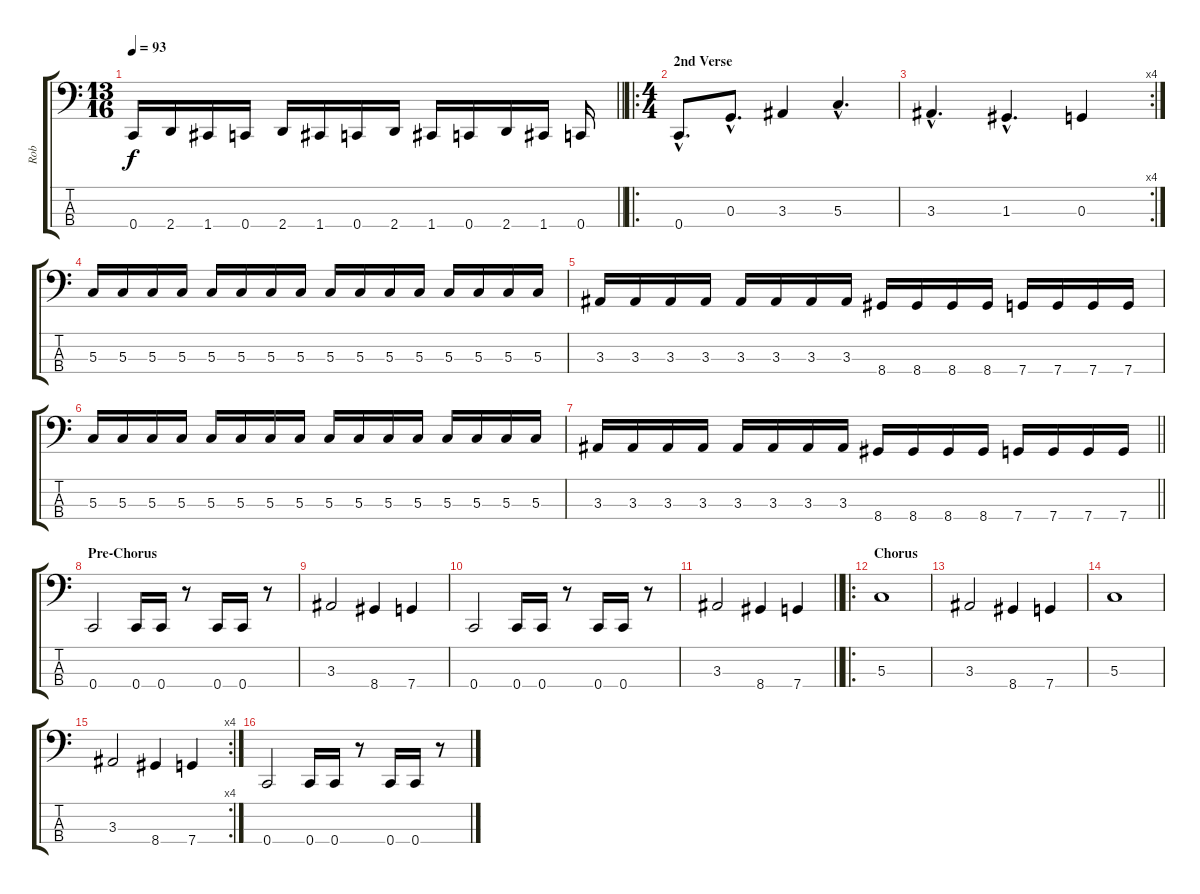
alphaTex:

\track ("Rob" "Rob") {instrument electricbassfinger}
\staff {score tabs}
\tuning (F2 C2 G1 C1) {hide}
\ts (13 16)
\tempo 93
\clef f4
\barLineRight lightlight
\ks c
0.4.16{dy f} 2.4.16 1.4.16 0.4.16 2.4.16 1.4.16 0.4.16 2.4.16 1.4.16 0.4.16 2.4.16 1.4.16 0.4.16 |
\ro
\ts (4 4)
\section ("" "2nd Verse")
0.4{hac}.8{d} 0.3{hac}.8{d} 3.3.4 5.3{hac}.4{d} |
\rc 4
3.3{hac}.4{d} 1.3{hac}.4{d} 0.3.4 |
5.3.16 5.3.16 5.3.16 5.3.16 5.3.16 5.3.16 5.3.16 5.3.16 5.3.16 5.3.16 5.3.16 5.3.16 5.3.16 5.3.16 5.3.16 5.3.16 |
3.3.16 3.3.16 3.3.16 3.3.16 3.3.16 3.3.16 3.3.16 3.3.16 8.4.16 8.4.16 8.4.16 8.4.16 7.4.16 7.4.16 7.4.16 7.4.16 |
5.3.16 5.3.16 5.3.16 5.3.16 5.3.16 5.3.16 5.3.16 5.3.16 5.3.16 5.3.16 5.3.16 5.3.16 5.3.16 5.3.16 5.3.16 5.3.16 |
\barLineRight lightlight
3.3.16 3.3.16 3.3.16 3.3.16 3.3.16 3.3.16 3.3.16 3.3.16 8.4.16 8.4.16 8.4.16 8.4.16 7.4.16 7.4.16 7.4.16 7.4.16 |
\section ("" "Pre-Chorus")
0.4.2 0.4.16 0.4.16 r.8 0.4.16 0.4.16 r.8 |
3.3.2 8.4.4 7.4.4 |
0.4.2 0.4.16 0.4.16 r.8 0.4.16 0.4.16 r.8 |
\barLineRight lightlight
3.3.2 8.4.4 7.4.4 |
\ro
\section ("" "Chorus")
5.3.1 |
3.3.2 8.4.4 7.4.4 |
5.3.1 |
\rc 4
3.3.2 8.4.4 7.4.4 |
0.4.2 0.4.16 0.4.16 r.8 0.4.16 0.4.16 r.8
